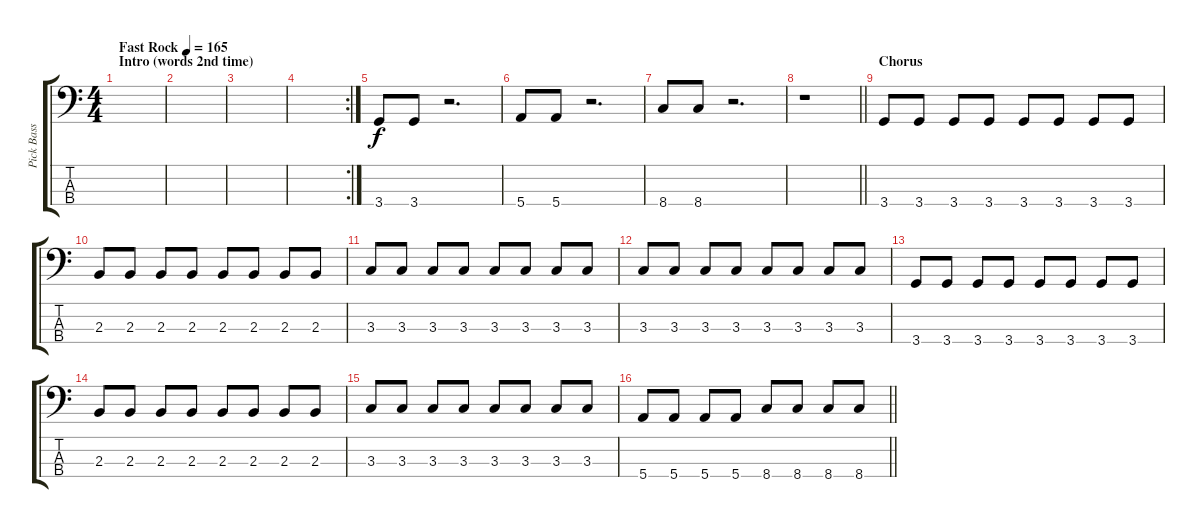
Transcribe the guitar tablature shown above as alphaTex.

\track ("Pick Bass" "Pick Bass") {instrument electricbasspick}
\staff {score tabs}
\tuning (G2 D2 A1 E1) {hide}
\ts (4 4)
\section ("" "Intro (words 2nd time)")
\tempo (165 "Fast Rock")
\clef f4
\ks c
|
|
|
\rc 2
|
3.4.8 3.4.8 r.2{d} |
5.4.8 5.4.8 r.2{d} |
8.4.8 8.4.8 r.2{d} |
\barLineRight lightlight
r.1 |
\section ("" "Chorus")
3.4.8 3.4.8 3.4.8 3.4.8 3.4.8 3.4.8 3.4.8 3.4.8 |
2.3.8 2.3.8 2.3.8 2.3.8 2.3.8 2.3.8 2.3.8 2.3.8 |
3.3.8 3.3.8 3.3.8 3.3.8 3.3.8 3.3.8 3.3.8 3.3.8 |
3.3.8 3.3.8 3.3.8 3.3.8 3.3.8 3.3.8 3.3.8 3.3.8 |
3.4.8 3.4.8 3.4.8 3.4.8 3.4.8 3.4.8 3.4.8 3.4.8 |
2.3.8 2.3.8 2.3.8 2.3.8 2.3.8 2.3.8 2.3.8 2.3.8 |
3.3.8 3.3.8 3.3.8 3.3.8 3.3.8 3.3.8 3.3.8 3.3.8 |
\barLineRight lightlight
5.4.8 5.4.8 5.4.8 5.4.8 8.4.8 8.4.8 8.4.8 8.4.8
